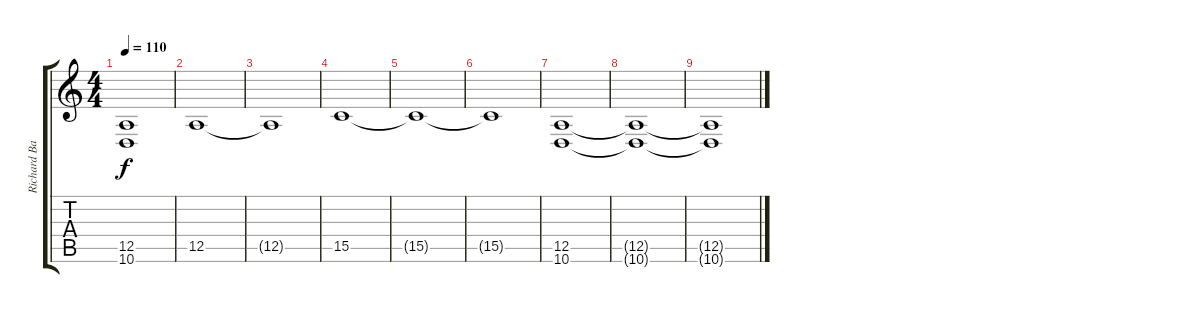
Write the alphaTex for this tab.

\track ("Richard Barbieri - Keyboard 2" "Richard Ba") {instrument celesta}
\staff {score tabs}
\tuning (E4 B3 G3 D3 A2 E2) {hide}
\ts (4 4)
\tempo 110
\clef g2
\ks c
(12.5{t} 10.6{t}).1{dy f} |
12.5.1 |
12.5{t}.1 |
15.5.1 |
15.5{t}.1 |
15.5{t}.1 |
(12.5 10.6).1 |
(12.5{t} 10.6{t}).1 |
(12.5{t} 10.6{t}).1
